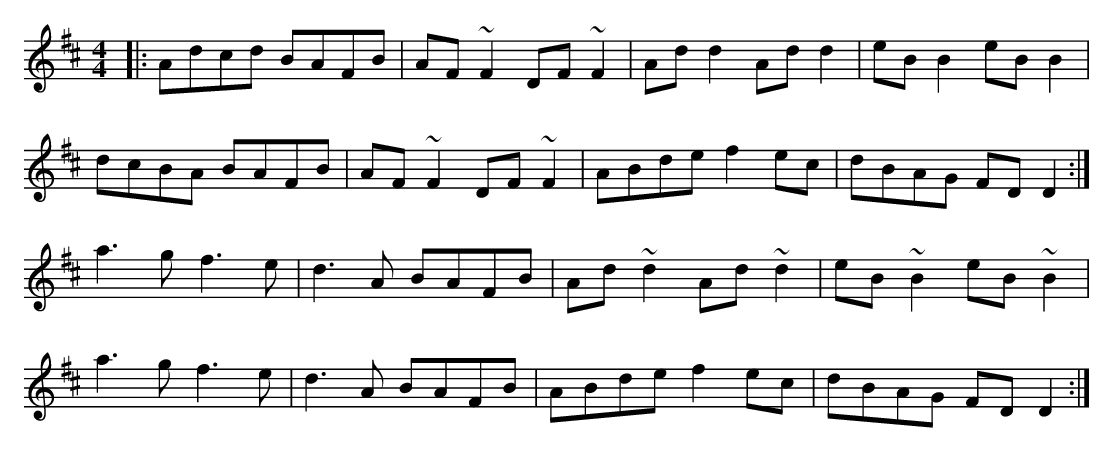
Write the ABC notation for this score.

X:1
M:4/4
K:D
|:Adcd BAFB|AF ~F2 DF ~F2|Ad d2 Ad d2|eB B2 eB B2|
dcBA BAFB|AF ~F2 DF ~F2|ABde f2 ec|dBAG FD D2:|
a3 g f3 e|d3 A BAFB|Ad ~d2 Ad ~d2|eB ~B2 eB ~B2|
a3 g f3 e|d3 A BAFB|ABde f2 ec|dBAG FD D2:|
